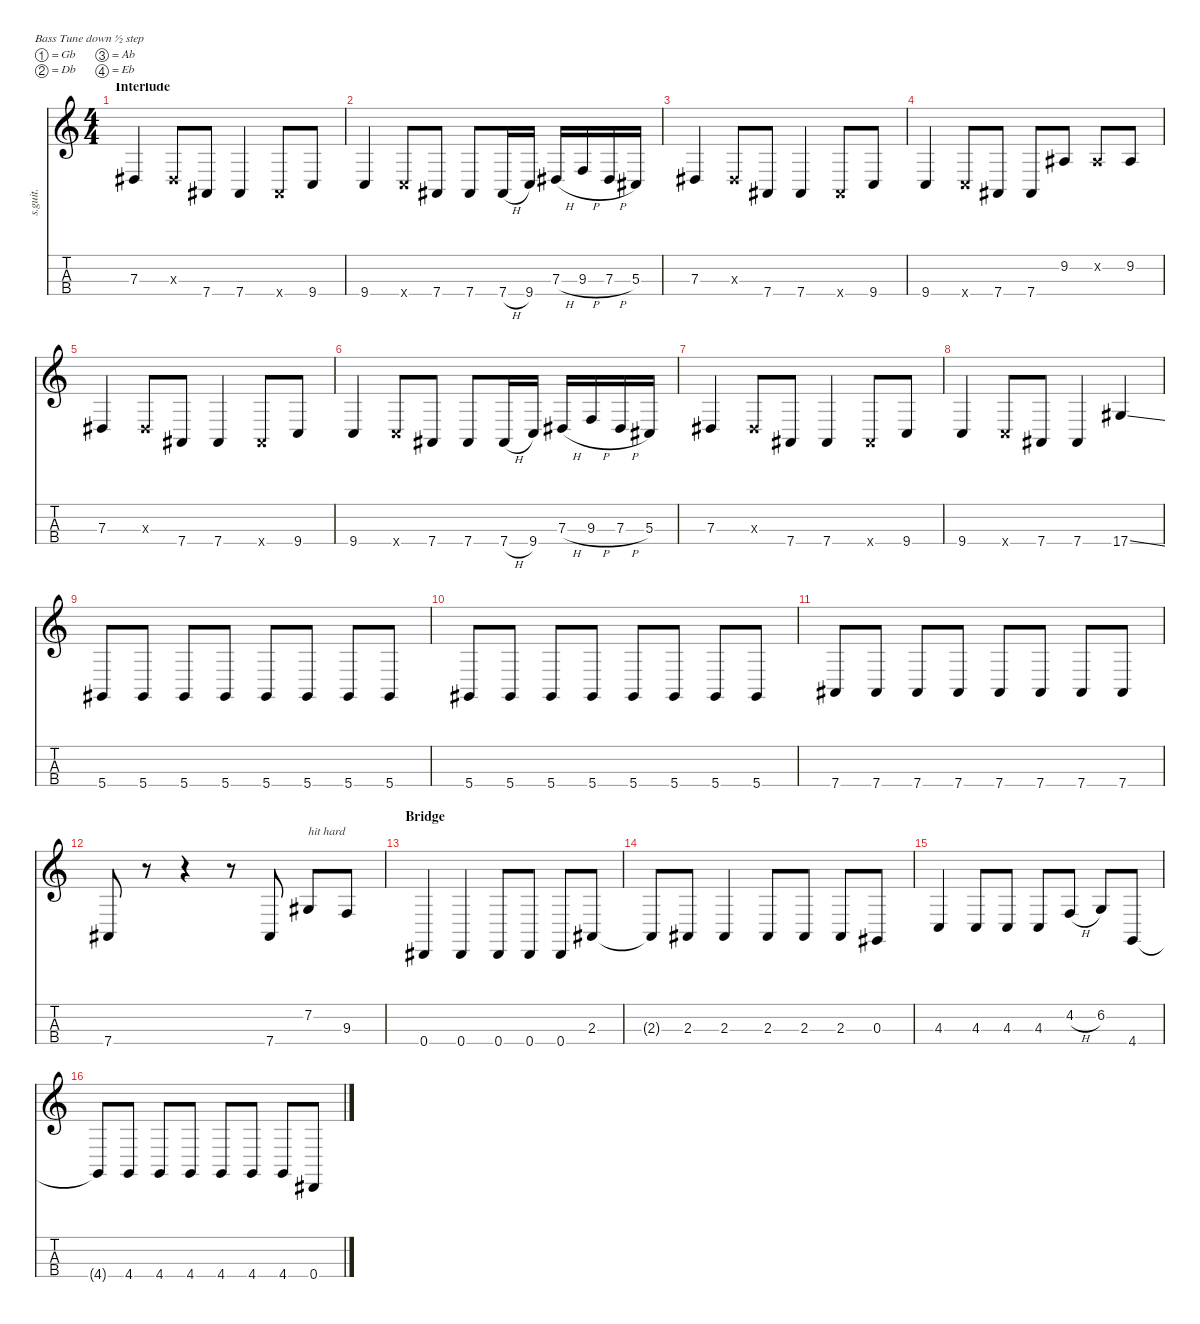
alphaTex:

\defaultSystemsLayout 4
\hideDynamics
\bracketExtendMode nobrackets
\track ("Mike Dirnt" "s.guit.") {instrument electricbasspick}
\staff {score tabs}
\tuning (Gb2 Db2 Ab1 Eb1)
\ts (4 4)
\section ("" "Interlude")
\tempo (175 hide)
\clef g2
\ks c
7.3{acc #}.4{lyrics (0 "") lyrics (1 "") lyrics (2 "") lyrics (3 "") lyrics (4 "") dy fff} 7.3{x acc #}.8{lyrics (0 "") lyrics (1 "") lyrics (2 "") lyrics (3 "") lyrics (4 "")} 7.4{acc #}.8{lyrics (0 "") lyrics (1 "") lyrics (2 "") lyrics (3 "") lyrics (4 "")} 7.4{acc #}.4{lyrics (0 "") lyrics (1 "") lyrics (2 "") lyrics (3 "") lyrics (4 "")} 7.4{x acc #}.8{lyrics (0 "") lyrics (1 "") lyrics (2 "") lyrics (3 "") lyrics (4 "")} 9.4.8{lyrics (0 "") lyrics (1 "") lyrics (2 "") lyrics (3 "") lyrics (4 "")} |
9.4.4{lyrics (0 "") lyrics (1 "") lyrics (2 "") lyrics (3 "") lyrics (4 "")} 9.4{x}.8{lyrics (0 "") lyrics (1 "") lyrics (2 "") lyrics (3 "") lyrics (4 "")} 7.4{acc #}.8{lyrics (0 "") lyrics (1 "") lyrics (2 "") lyrics (3 "") lyrics (4 "")} 7.4{acc #}.8{lyrics (0 "") lyrics (1 "") lyrics (2 "") lyrics (3 "") lyrics (4 "")} 7.4{h acc #}.16{lyrics (0 "") lyrics (1 "") lyrics (2 "") lyrics (3 "") lyrics (4 "")} 9.4.16{lyrics (0 "") lyrics (1 "") lyrics (2 "") lyrics (3 "") lyrics (4 "")} 7.3{h acc #}.16{lyrics (0 "") lyrics (1 "") lyrics (2 "") lyrics (3 "") lyrics (4 "")} 9.3{h}.16{lyrics (0 "") lyrics (1 "") lyrics (2 "") lyrics (3 "") lyrics (4 "")} 7.3{h acc #}.16{lyrics (0 "") lyrics (1 "") lyrics (2 "") lyrics (3 "") lyrics (4 "")} 5.3{acc #}.16{lyrics (0 "") lyrics (1 "") lyrics (2 "") lyrics (3 "") lyrics (4 "")} |
7.3{acc #}.4{lyrics (0 "") lyrics (1 "") lyrics (2 "") lyrics (3 "") lyrics (4 "")} 7.3{x acc #}.8{lyrics (0 "") lyrics (1 "") lyrics (2 "") lyrics (3 "") lyrics (4 "")} 7.4{acc #}.8{lyrics (0 "") lyrics (1 "") lyrics (2 "") lyrics (3 "") lyrics (4 "")} 7.4{acc #}.4{lyrics (0 "") lyrics (1 "") lyrics (2 "") lyrics (3 "") lyrics (4 "")} 7.4{x acc #}.8{lyrics (0 "") lyrics (1 "") lyrics (2 "") lyrics (3 "") lyrics (4 "")} 9.4.8{lyrics (0 "") lyrics (1 "") lyrics (2 "") lyrics (3 "") lyrics (4 "")} |
9.4.4{lyrics (0 "") lyrics (1 "") lyrics (2 "") lyrics (3 "") lyrics (4 "")} 9.4{x}.8{lyrics (0 "") lyrics (1 "") lyrics (2 "") lyrics (3 "") lyrics (4 "")} 7.4{acc #}.8{lyrics (0 "") lyrics (1 "") lyrics (2 "") lyrics (3 "") lyrics (4 "")} 7.4{acc #}.8{lyrics (0 "") lyrics (1 "") lyrics (2 "") lyrics (3 "") lyrics (4 "")} 9.2{acc #}.8{lyrics (0 "") lyrics (1 "") lyrics (2 "") lyrics (3 "") lyrics (4 "")} 9.2{x acc #}.8{lyrics (0 "") lyrics (1 "") lyrics (2 "") lyrics (3 "") lyrics (4 "")} 9.2{acc #}.8{lyrics (0 "") lyrics (1 "") lyrics (2 "") lyrics (3 "") lyrics (4 "")} |
7.3{acc #}.4{lyrics (0 "") lyrics (1 "") lyrics (2 "") lyrics (3 "") lyrics (4 "")} 7.3{x acc #}.8{lyrics (0 "") lyrics (1 "") lyrics (2 "") lyrics (3 "") lyrics (4 "")} 7.4{acc #}.8{lyrics (0 "") lyrics (1 "") lyrics (2 "") lyrics (3 "") lyrics (4 "")} 7.4{acc #}.4{lyrics (0 "") lyrics (1 "") lyrics (2 "") lyrics (3 "") lyrics (4 "")} 7.4{x acc #}.8{lyrics (0 "") lyrics (1 "") lyrics (2 "") lyrics (3 "") lyrics (4 "")} 9.4.8{lyrics (0 "") lyrics (1 "") lyrics (2 "") lyrics (3 "") lyrics (4 "")} |
9.4.4{lyrics (0 "") lyrics (1 "") lyrics (2 "") lyrics (3 "") lyrics (4 "")} 9.4{x}.8{lyrics (0 "") lyrics (1 "") lyrics (2 "") lyrics (3 "") lyrics (4 "")} 7.4{acc #}.8{lyrics (0 "") lyrics (1 "") lyrics (2 "") lyrics (3 "") lyrics (4 "")} 7.4{acc #}.8{lyrics (0 "") lyrics (1 "") lyrics (2 "") lyrics (3 "") lyrics (4 "")} 7.4{h acc #}.16{lyrics (0 "") lyrics (1 "") lyrics (2 "") lyrics (3 "") lyrics (4 "")} 9.4.16{lyrics (0 "") lyrics (1 "") lyrics (2 "") lyrics (3 "") lyrics (4 "")} 7.3{h acc #}.16{lyrics (0 "") lyrics (1 "") lyrics (2 "") lyrics (3 "") lyrics (4 "")} 9.3{h}.16{lyrics (0 "") lyrics (1 "") lyrics (2 "") lyrics (3 "") lyrics (4 "")} 7.3{h acc #}.16{lyrics (0 "") lyrics (1 "") lyrics (2 "") lyrics (3 "") lyrics (4 "")} 5.3{acc #}.16{lyrics (0 "") lyrics (1 "") lyrics (2 "") lyrics (3 "") lyrics (4 "")} |
7.3{acc #}.4{lyrics (0 "") lyrics (1 "") lyrics (2 "") lyrics (3 "") lyrics (4 "")} 7.3{x acc #}.8{lyrics (0 "") lyrics (1 "") lyrics (2 "") lyrics (3 "") lyrics (4 "")} 7.4{acc #}.8{lyrics (0 "") lyrics (1 "") lyrics (2 "") lyrics (3 "") lyrics (4 "")} 7.4{acc #}.4{lyrics (0 "") lyrics (1 "") lyrics (2 "") lyrics (3 "") lyrics (4 "")} 7.4{x acc #}.8{lyrics (0 "") lyrics (1 "") lyrics (2 "") lyrics (3 "") lyrics (4 "")} 9.4.8{lyrics (0 "") lyrics (1 "") lyrics (2 "") lyrics (3 "") lyrics (4 "")} |
9.4.4{lyrics (0 "") lyrics (1 "") lyrics (2 "") lyrics (3 "") lyrics (4 "")} 9.4{x}.8{lyrics (0 "") lyrics (1 "") lyrics (2 "") lyrics (3 "") lyrics (4 "")} 7.4{acc #}.8{lyrics (0 "") lyrics (1 "") lyrics (2 "") lyrics (3 "") lyrics (4 "")} 7.4{acc #}.4{lyrics (0 "") lyrics (1 "") lyrics (2 "") lyrics (3 "") lyrics (4 "")} 17.4{ss acc #}.4{lyrics (0 "") lyrics (1 "") lyrics (2 "") lyrics (3 "") lyrics (4 "")} |
5.4{acc #}.8{lyrics (0 "") lyrics (1 "") lyrics (2 "") lyrics (3 "") lyrics (4 "")} 5.4{acc #}.8{lyrics (0 "") lyrics (1 "") lyrics (2 "") lyrics (3 "") lyrics (4 "")} 5.4{acc #}.8{lyrics (0 "") lyrics (1 "") lyrics (2 "") lyrics (3 "") lyrics (4 "")} 5.4{acc #}.8{lyrics (0 "") lyrics (1 "") lyrics (2 "") lyrics (3 "") lyrics (4 "")} 5.4{acc #}.8{lyrics (0 "") lyrics (1 "") lyrics (2 "") lyrics (3 "") lyrics (4 "")} 5.4{acc #}.8{lyrics (0 "") lyrics (1 "") lyrics (2 "") lyrics (3 "") lyrics (4 "")} 5.4{acc #}.8{lyrics (0 "") lyrics (1 "") lyrics (2 "") lyrics (3 "") lyrics (4 "")} 5.4{acc #}.8{lyrics (0 "") lyrics (1 "") lyrics (2 "") lyrics (3 "") lyrics (4 "")} |
5.4{acc #}.8{lyrics (0 "") lyrics (1 "") lyrics (2 "") lyrics (3 "") lyrics (4 "")} 5.4{acc #}.8{lyrics (0 "") lyrics (1 "") lyrics (2 "") lyrics (3 "") lyrics (4 "")} 5.4{acc #}.8{lyrics (0 "") lyrics (1 "") lyrics (2 "") lyrics (3 "") lyrics (4 "")} 5.4{acc #}.8{lyrics (0 "") lyrics (1 "") lyrics (2 "") lyrics (3 "") lyrics (4 "")} 5.4{acc #}.8{lyrics (0 "") lyrics (1 "") lyrics (2 "") lyrics (3 "") lyrics (4 "")} 5.4{acc #}.8{lyrics (0 "") lyrics (1 "") lyrics (2 "") lyrics (3 "") lyrics (4 "")} 5.4{acc #}.8{lyrics (0 "") lyrics (1 "") lyrics (2 "") lyrics (3 "") lyrics (4 "")} 5.4{acc #}.8{lyrics (0 "") lyrics (1 "") lyrics (2 "") lyrics (3 "") lyrics (4 "")} |
7.4{acc #}.8{lyrics (0 "") lyrics (1 "") lyrics (2 "") lyrics (3 "") lyrics (4 "")} 7.4{acc #}.8{lyrics (0 "") lyrics (1 "") lyrics (2 "") lyrics (3 "") lyrics (4 "")} 7.4{acc #}.8{lyrics (0 "") lyrics (1 "") lyrics (2 "") lyrics (3 "") lyrics (4 "")} 7.4{acc #}.8{lyrics (0 "") lyrics (1 "") lyrics (2 "") lyrics (3 "") lyrics (4 "")} 7.4{acc #}.8{lyrics (0 "") lyrics (1 "") lyrics (2 "") lyrics (3 "") lyrics (4 "")} 7.4{acc #}.8{lyrics (0 "") lyrics (1 "") lyrics (2 "") lyrics (3 "") lyrics (4 "")} 7.4{acc #}.8{lyrics (0 "") lyrics (1 "") lyrics (2 "") lyrics (3 "") lyrics (4 "")} 7.4{acc #}.8{lyrics (0 "") lyrics (1 "") lyrics (2 "") lyrics (3 "") lyrics (4 "")} |
7.4{acc #}.8{lyrics (0 "") lyrics (1 "") lyrics (2 "") lyrics (3 "") lyrics (4 "")} r.8 r.4 r.8 7.4{acc #}.8{lyrics (0 "") lyrics (1 "") lyrics (2 "") lyrics (3 "") lyrics (4 "")} 7.2{acc #}.8{txt "hit hard" lyrics (0 "") lyrics (1 "") lyrics (2 "") lyrics (3 "") lyrics (4 "")} 9.3.8{lyrics (0 "") lyrics (1 "") lyrics (2 "") lyrics (3 "") lyrics (4 "")} |
\section ("" "Bridge")
0.4{acc #}.4{lyrics (0 "") lyrics (1 "") lyrics (2 "") lyrics (3 "") lyrics (4 "")} 0.4{acc #}.4{lyrics (0 "") lyrics (1 "") lyrics (2 "") lyrics (3 "") lyrics (4 "")} 0.4{acc #}.8{lyrics (0 "") lyrics (1 "") lyrics (2 "") lyrics (3 "") lyrics (4 "")} 0.4{acc #}.8{lyrics (0 "") lyrics (1 "") lyrics (2 "") lyrics (3 "") lyrics (4 "")} 0.4{acc #}.8{lyrics (0 "") lyrics (1 "") lyrics (2 "") lyrics (3 "") lyrics (4 "")} 2.3{acc #}.8{lyrics (0 "") lyrics (1 "") lyrics (2 "") lyrics (3 "") lyrics (4 "")} |
2.3{t acc #}.8{lyrics (0 "") lyrics (1 "") lyrics (2 "") lyrics (3 "") lyrics (4 "")} 2.3{acc #}.8{lyrics (0 "") lyrics (1 "") lyrics (2 "") lyrics (3 "") lyrics (4 "")} 2.3{acc #}.4{lyrics (0 "") lyrics (1 "") lyrics (2 "") lyrics (3 "") lyrics (4 "")} 2.3{acc #}.8{lyrics (0 "") lyrics (1 "") lyrics (2 "") lyrics (3 "") lyrics (4 "")} 2.3{acc #}.8{lyrics (0 "") lyrics (1 "") lyrics (2 "") lyrics (3 "") lyrics (4 "")} 2.3{acc #}.8{lyrics (0 "") lyrics (1 "") lyrics (2 "") lyrics (3 "") lyrics (4 "")} 0.3{acc #}.8{lyrics (0 "") lyrics (1 "") lyrics (2 "") lyrics (3 "") lyrics (4 "")} |
4.3.4{lyrics (0 "") lyrics (1 "") lyrics (2 "") lyrics (3 "") lyrics (4 "")} 4.3.8{lyrics (0 "") lyrics (1 "") lyrics (2 "") lyrics (3 "") lyrics (4 "")} 4.3.8{lyrics (0 "") lyrics (1 "") lyrics (2 "") lyrics (3 "") lyrics (4 "")} 4.3.8{lyrics (0 "") lyrics (1 "") lyrics (2 "") lyrics (3 "") lyrics (4 "")} 4.2{h}.8{lyrics (0 "") lyrics (1 "") lyrics (2 "") lyrics (3 "") lyrics (4 "")} 6.2.8{lyrics (0 "") lyrics (1 "") lyrics (2 "") lyrics (3 "") lyrics (4 "")} 4.4.8{lyrics (0 "") lyrics (1 "") lyrics (2 "") lyrics (3 "") lyrics (4 "")} |
4.4{t}.8{lyrics (0 "") lyrics (1 "") lyrics (2 "") lyrics (3 "") lyrics (4 "")} 4.4.8{lyrics (0 "") lyrics (1 "") lyrics (2 "") lyrics (3 "") lyrics (4 "")} 4.4.8{lyrics (0 "") lyrics (1 "") lyrics (2 "") lyrics (3 "") lyrics (4 "")} 4.4.8{lyrics (0 "") lyrics (1 "") lyrics (2 "") lyrics (3 "") lyrics (4 "")} 4.4.8{lyrics (0 "") lyrics (1 "") lyrics (2 "") lyrics (3 "") lyrics (4 "")} 4.4.8{lyrics (0 "") lyrics (1 "") lyrics (2 "") lyrics (3 "") lyrics (4 "")} 4.4.8{lyrics (0 "") lyrics (1 "") lyrics (2 "") lyrics (3 "") lyrics (4 "")} 0.4{acc #}.8{lyrics (0 "") lyrics (1 "") lyrics (2 "") lyrics (3 "") lyrics (4 "")}
